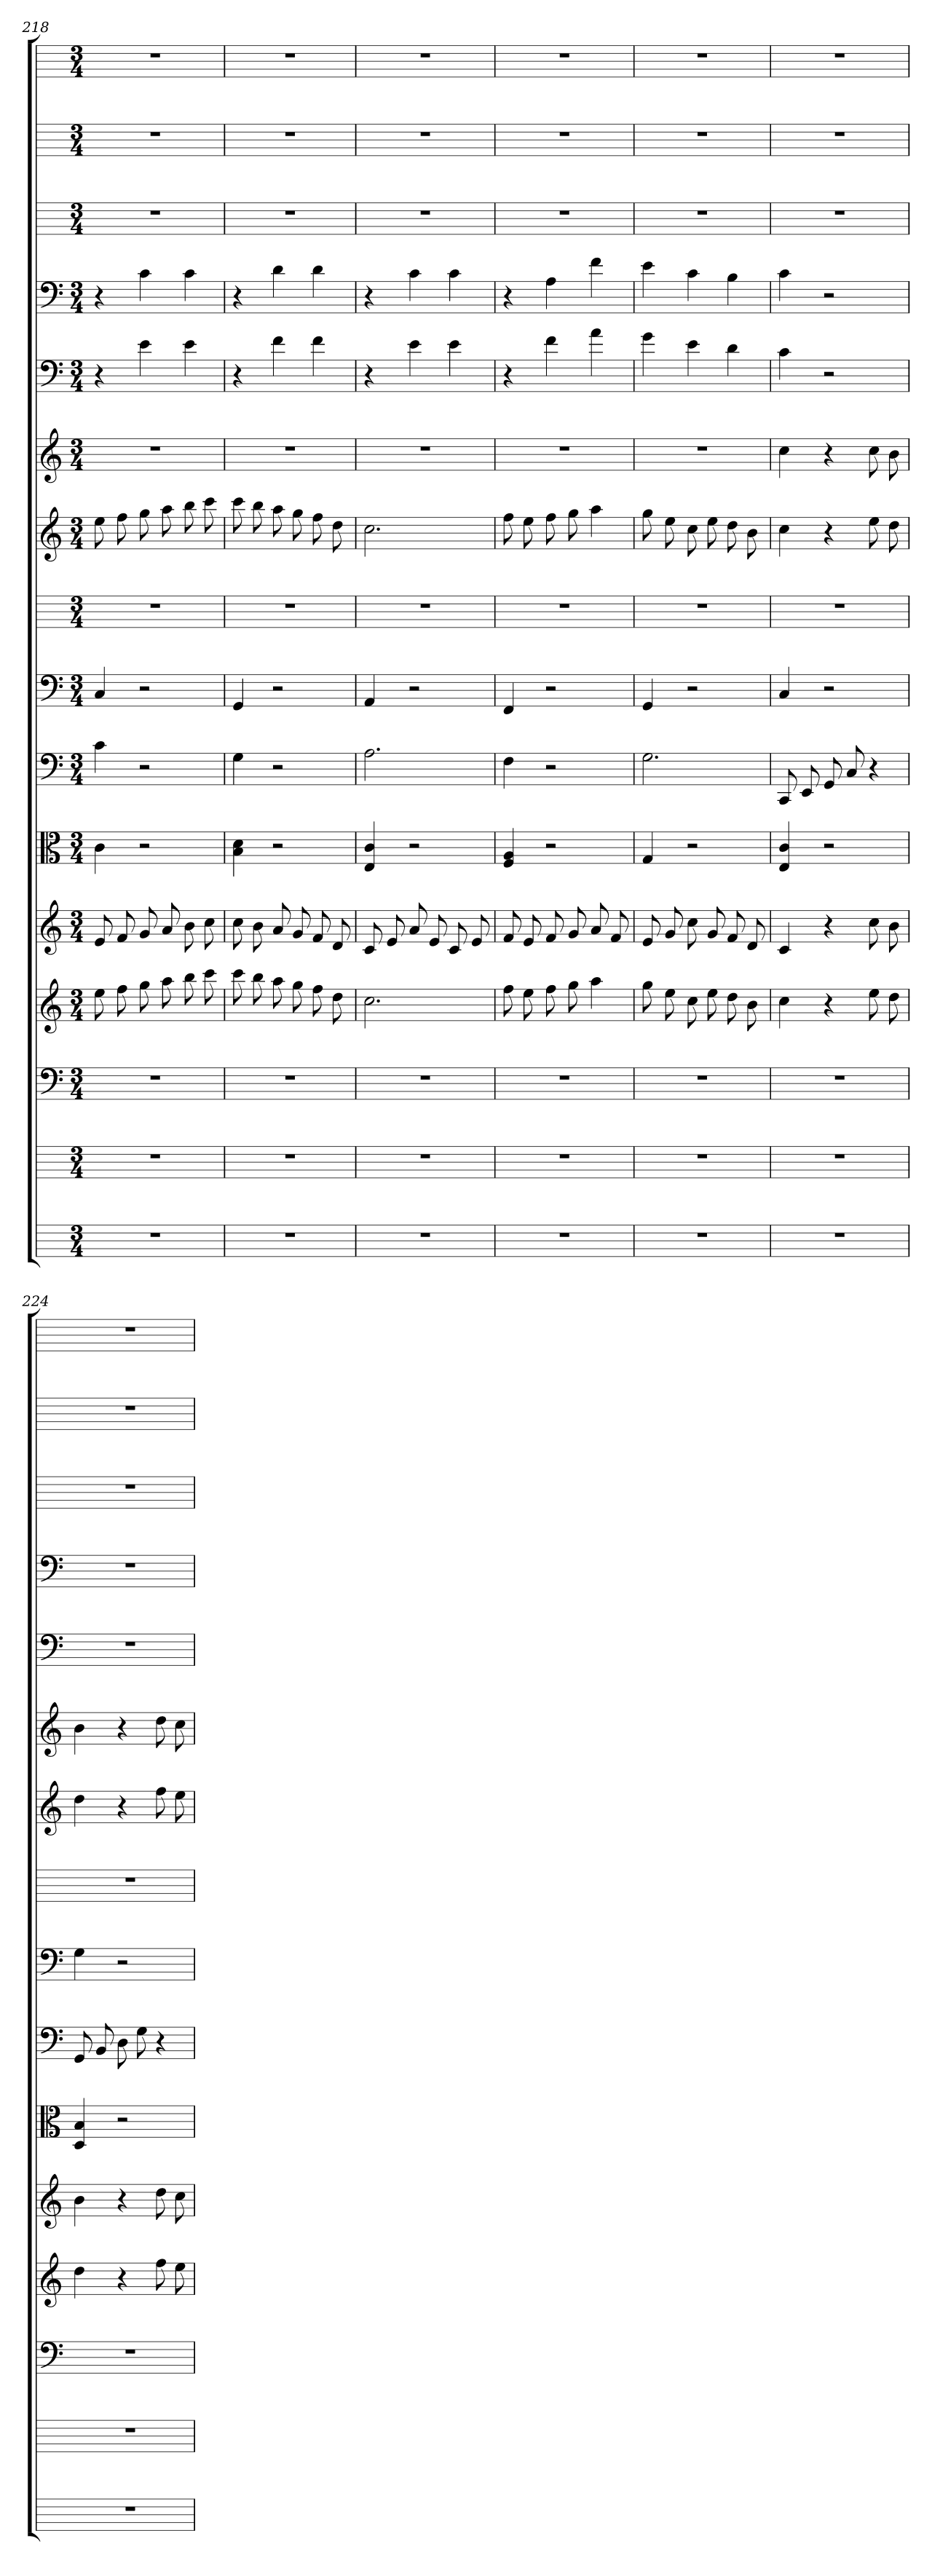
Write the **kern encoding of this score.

**kern	**kern	**kern	**kern	**kern	**kern	**kern	**kern	**kern	**kern	**kern	**kern	**kern	**kern	**kern	**kern
*part16	*part15	*part14	*part13	*part12	*part11	*part10	*part9	*part8	*part7	*part6	*part5	*part4	*part3	*part2	*part1
*staff16	*staff15	*staff14	*staff13	*staff12	*staff11	*staff10	*staff9	*staff8	*staff7	*staff6	*staff5	*staff4	*staff3	*staff2	*staff1
*	*	*clefF4	*	*	*clefC3	*clefF4	*clefF4	*	*	*	*clefF4	*clefF4	*	*	*
*k[]	*k[]	*k[]	*k[]	*k[]	*k[]	*k[]	*k[]	*k[]	*k[]	*k[]	*k[]	*k[]	*k[]	*k[]	*k[]
*C:	*C:	*C:	*C:	*C:	*C:	*C:	*C:	*C:	*C:	*C:	*C:	*C:	*C:	*C:	*C:
*M3/4	*M3/4	*M3/4	*M3/4	*M3/4	*M3/4	*M3/4	*M3/4	*M3/4	*M3/4	*M3/4	*M3/4	*M3/4	*M3/4	*M3/4	*M3/4
=218	=218	=218	=218	=218	=218	=218	=218	=218	=218	=218	=218	=218	=218	=218	=218
2.r	2.r	2.r	8ee	8e	4c	4c	4C	2.r	8ee	2.r	4r	4r	2.r	2.r	2.r
.	.	.	8ff	8f	.	.	.	.	8ff	.	.	.	.	.	.
.	.	.	8gg	8g	2r	2r	2r	.	8gg	.	4e	4c	.	.	.
.	.	.	8aa	8a	.	.	.	.	8aa	.	.	.	.	.	.
.	.	.	8bb	8b	.	.	.	.	8bb	.	4e	4c	.	.	.
.	.	.	8ccc	8cc	.	.	.	.	8ccc	.	.	.	.	.	.
=219	=219	=219	=219	=219	=219	=219	=219	=219	=219	=219	=219	=219	=219	=219	=219
2.r	2.r	2.r	8ccc	8cc	4B 4d	4G	4GG	2.r	8ccc	2.r	4r	4r	2.r	2.r	2.r
.	.	.	8bb	8b	.	.	.	.	8bb	.	.	.	.	.	.
.	.	.	8aa	8a	2r	2r	2r	.	8aa	.	4f	4d	.	.	.
.	.	.	8gg	8g	.	.	.	.	8gg	.	.	.	.	.	.
.	.	.	8ff	8f	.	.	.	.	8ff	.	4f	4d	.	.	.
.	.	.	8dd	8d	.	.	.	.	8dd	.	.	.	.	.	.
=220	=220	=220	=220	=220	=220	=220	=220	=220	=220	=220	=220	=220	=220	=220	=220
2.r	2.r	2.r	2.cc	8c	4E 4c	2.A	4AA	2.r	2.cc	2.r	4r	4r	2.r	2.r	2.r
.	.	.	.	8e	.	.	.	.	.	.	.	.	.	.	.
.	.	.	.	8a	2r	.	2r	.	.	.	4e	4c	.	.	.
.	.	.	.	8e	.	.	.	.	.	.	.	.	.	.	.
.	.	.	.	8c	.	.	.	.	.	.	4e	4c	.	.	.
.	.	.	.	8e	.	.	.	.	.	.	.	.	.	.	.
=221	=221	=221	=221	=221	=221	=221	=221	=221	=221	=221	=221	=221	=221	=221	=221
2.r	2.r	2.r	8ff	8f	4F 4A	4F	4FF	2.r	8ff	2.r	4r	4r	2.r	2.r	2.r
.	.	.	8ee	8e	.	.	.	.	8ee	.	.	.	.	.	.
.	.	.	8ff	8f	2r	2r	2r	.	8ff	.	4f	4A	.	.	.
.	.	.	8gg	8g	.	.	.	.	8gg	.	.	.	.	.	.
.	.	.	4aa	8a	.	.	.	.	4aa	.	4a	4f	.	.	.
.	.	.	.	8f	.	.	.	.	.	.	.	.	.	.	.
=222	=222	=222	=222	=222	=222	=222	=222	=222	=222	=222	=222	=222	=222	=222	=222
2.r	2.r	2.r	8gg	8e	4G	2.G	4GG	2.r	8gg	2.r	4g	4e	2.r	2.r	2.r
.	.	.	8ee	8g	.	.	.	.	8ee	.	.	.	.	.	.
.	.	.	8cc	8cc	2r	.	2r	.	8cc	.	4e	4c	.	.	.
.	.	.	8ee	8g	.	.	.	.	8ee	.	.	.	.	.	.
.	.	.	8dd	8f	.	.	.	.	8dd	.	4d	4B	.	.	.
.	.	.	8b	8d	.	.	.	.	8b	.	.	.	.	.	.
=223	=223	=223	=223	=223	=223	=223	=223	=223	=223	=223	=223	=223	=223	=223	=223
2.r	2.r	2.r	4cc	4c	4E 4c	8CC	4C	2.r	4cc	4cc	4c	4c	2.r	2.r	2.r
.	.	.	.	.	.	8EE	.	.	.	.	.	.	.	.	.
.	.	.	4r	4r	2r	8GG	2r	.	4r	4r	2r	2r	.	.	.
.	.	.	.	.	.	8C	.	.	.	.	.	.	.	.	.
.	.	.	8ee	8cc	.	4r	.	.	8ee	8cc	.	.	.	.	.
.	.	.	8dd	8b	.	.	.	.	8dd	8b	.	.	.	.	.
=224	=224	=224	=224	=224	=224	=224	=224	=224	=224	=224	=224	=224	=224	=224	=224
2.r	2.r	2.r	4dd	4b	4D 4B	8GG	4G	2.r	4dd	4b	2.r	2.r	2.r	2.r	2.r
.	.	.	.	.	.	8BB	.	.	.	.	.	.	.	.	.
.	.	.	4r	4r	2r	8D	2r	.	4r	4r	.	.	.	.	.
.	.	.	.	.	.	8G	.	.	.	.	.	.	.	.	.
.	.	.	8ff	8dd	.	4r	.	.	8ff	8dd	.	.	.	.	.
.	.	.	8ee	8cc	.	.	.	.	8ee	8cc	.	.	.	.	.
=	=	=	=	=	=	=	=	=	=	=	=	=	=	=	=
*-	*-	*-	*-	*-	*-	*-	*-	*-	*-	*-	*-	*-	*-	*-	*-
